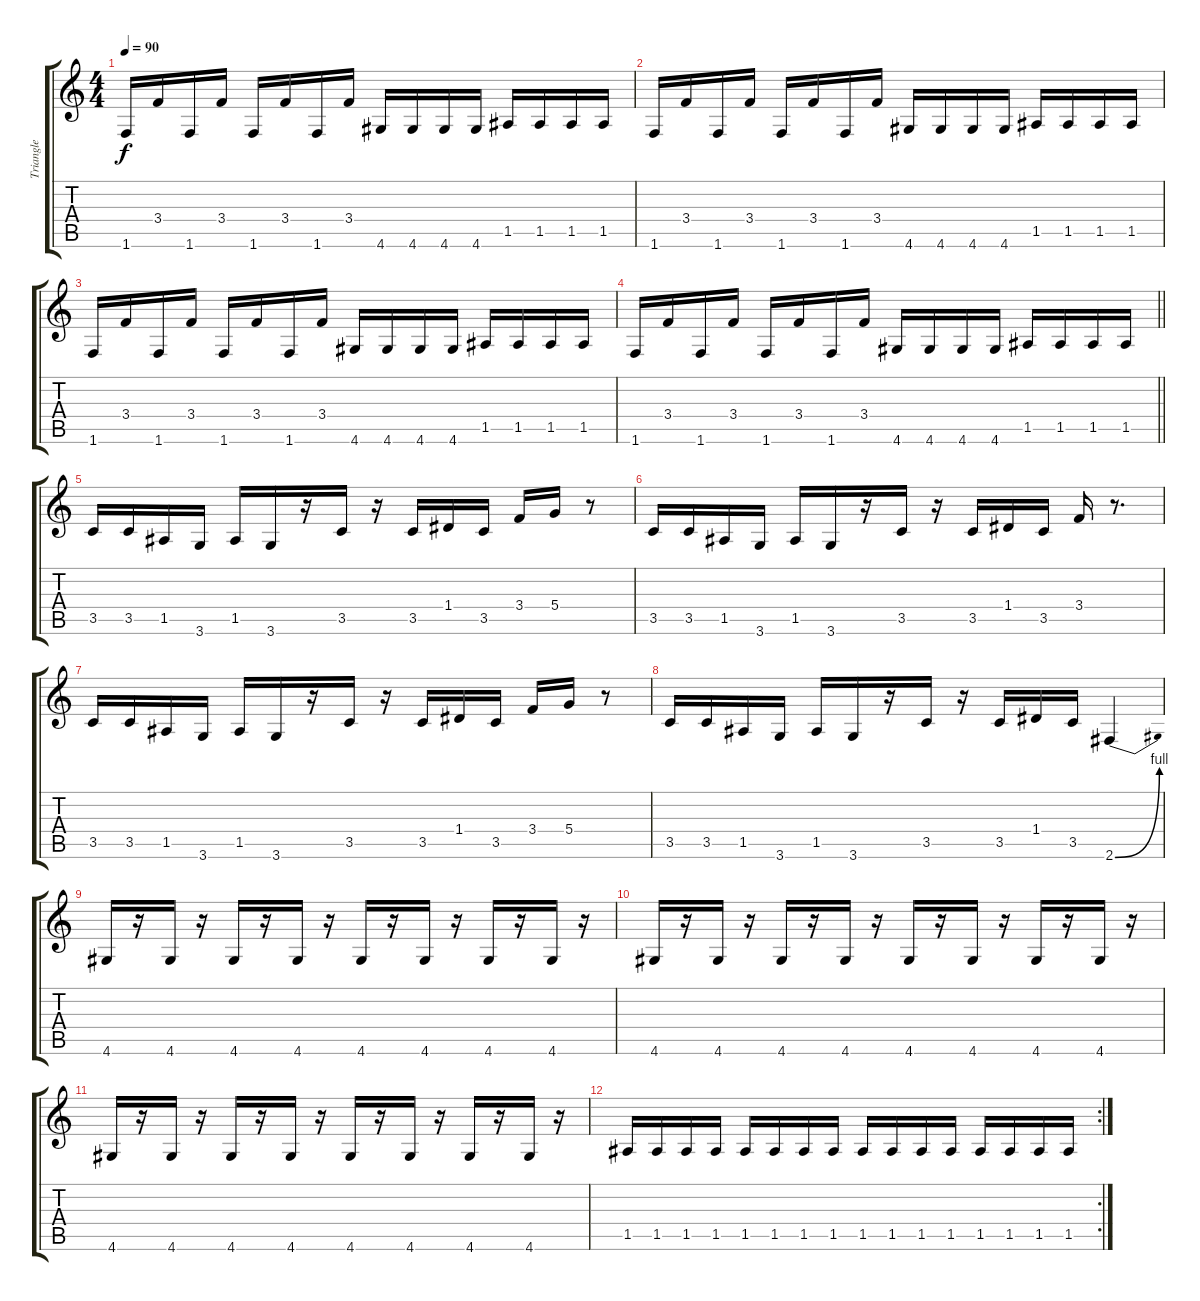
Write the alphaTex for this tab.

\track ("Triangle" "Triangle") {instrument electricbassfinger}
\staff {score tabs}
\tuning (E4 B3 G3 D3 A2 E2) {hide}
\ts (4 4)
\tempo 90
\clef g2
\ks c
1.6.16{dy f} 3.4.16 1.6.16 3.4.16 1.6.16 3.4.16 1.6.16 3.4.16 4.6.16 4.6.16 4.6.16 4.6.16 1.5.16 1.5.16 1.5.16 1.5.16 |
1.6.16 3.4.16 1.6.16 3.4.16 1.6.16 3.4.16 1.6.16 3.4.16 4.6.16 4.6.16 4.6.16 4.6.16 1.5.16 1.5.16 1.5.16 1.5.16 |
1.6.16 3.4.16 1.6.16 3.4.16 1.6.16 3.4.16 1.6.16 3.4.16 4.6.16 4.6.16 4.6.16 4.6.16 1.5.16 1.5.16 1.5.16 1.5.16 |
\barLineRight lightlight
1.6.16 3.4.16 1.6.16 3.4.16 1.6.16 3.4.16 1.6.16 3.4.16 4.6.16 4.6.16 4.6.16 4.6.16 1.5.16 1.5.16 1.5.16 1.5.16 |
3.5.16 3.5.16 1.5.16 3.6.16 1.5.16 3.6.16 r.16 3.5.16 r.16 3.5.16 1.4.16 3.5.16 3.4.16 5.4.16 r.8 |
3.5.16 3.5.16 1.5.16 3.6.16 1.5.16 3.6.16 r.16 3.5.16 r.16 3.5.16 1.4.16 3.5.16 3.4.16 r.8{d} |
3.5.16 3.5.16 1.5.16 3.6.16 1.5.16 3.6.16 r.16 3.5.16 r.16 3.5.16 1.4.16 3.5.16 3.4.16 5.4.16 r.8 |
3.5.16 3.5.16 1.5.16 3.6.16 1.5.16 3.6.16 r.16 3.5.16 r.16 3.5.16 1.4.16 3.5.16 2.6{be (bend 0 0 60 4)}.4 |
4.6.16 r.16 4.6.16 r.16 4.6.16 r.16 4.6.16 r.16 4.6.16 r.16 4.6.16 r.16 4.6.16 r.16 4.6.16 r.16 |
4.6.16 r.16 4.6.16 r.16 4.6.16 r.16 4.6.16 r.16 4.6.16 r.16 4.6.16 r.16 4.6.16 r.16 4.6.16 r.16 |
4.6.16 r.16 4.6.16 r.16 4.6.16 r.16 4.6.16 r.16 4.6.16 r.16 4.6.16 r.16 4.6.16 r.16 4.6.16 r.16 |
\rc 2
1.5.16 1.5.16 1.5.16 1.5.16 1.5.16 1.5.16 1.5.16 1.5.16 1.5.16 1.5.16 1.5.16 1.5.16 1.5.16 1.5.16 1.5.16 1.5.16
